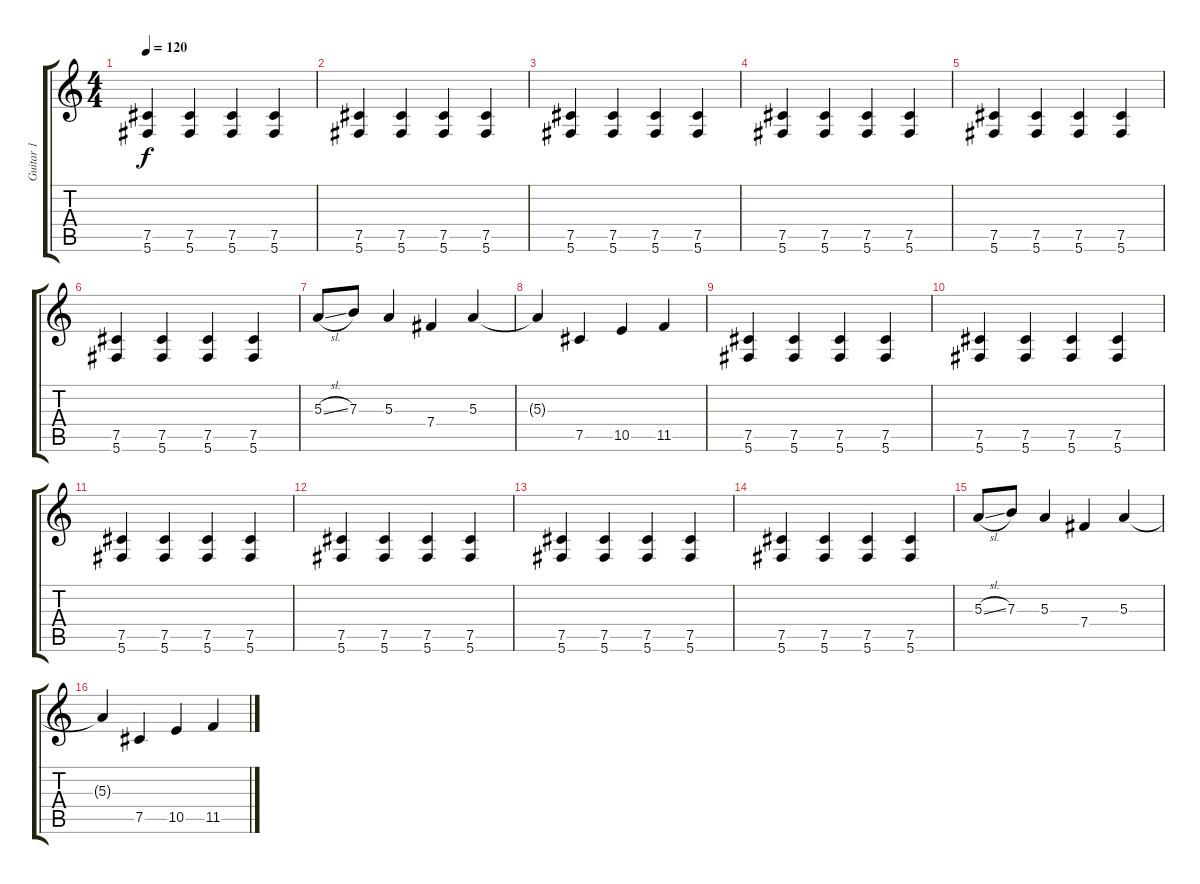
\track ("Guitar 1" "Guitar 1") {instrument distortionguitar}
\staff {score tabs}
\tuning (Db4 Ab3 E3 B2 Gb2 Db2) {hide}
\ts (4 4)
\tempo 120
\clef g2
\ks c
(7.5 5.6).4{dy f} (7.5 5.6).4 (7.5 5.6).4 (7.5 5.6).4 |
(7.5 5.6).4 (7.5 5.6).4 (7.5 5.6).4 (7.5 5.6).4 |
(7.5 5.6).4 (7.5 5.6).4 (7.5 5.6).4 (7.5 5.6).4 |
(7.5 5.6).4 (7.5 5.6).4 (7.5 5.6).4 (7.5 5.6).4 |
(7.5 5.6).4{balance 8} (7.5 5.6).4 (7.5 5.6).4 (7.5 5.6).4 |
(7.5 5.6).4 (7.5 5.6).4 (7.5 5.6).4 (7.5 5.6).4 |
5.3{sl}.8 7.3.8 5.3.4 7.4.4 5.3.4 |
5.3{t}.4 7.5.4 10.5.4 11.5.4 |
(7.5 5.6).4 (7.5 5.6).4 (7.5 5.6).4 (7.5 5.6).4 |
(7.5 5.6).4 (7.5 5.6).4 (7.5 5.6).4 (7.5 5.6).4 |
(7.5 5.6).4 (7.5 5.6).4 (7.5 5.6).4 (7.5 5.6).4 |
(7.5 5.6).4 (7.5 5.6).4 (7.5 5.6).4 (7.5 5.6).4 |
(7.5 5.6).4 (7.5 5.6).4 (7.5 5.6).4 (7.5 5.6).4 |
(7.5 5.6).4 (7.5 5.6).4 (7.5 5.6).4 (7.5 5.6).4 |
5.3{sl}.8 7.3.8 5.3.4 7.4.4 5.3.4 |
5.3{t}.4 7.5.4 10.5.4 11.5.4
